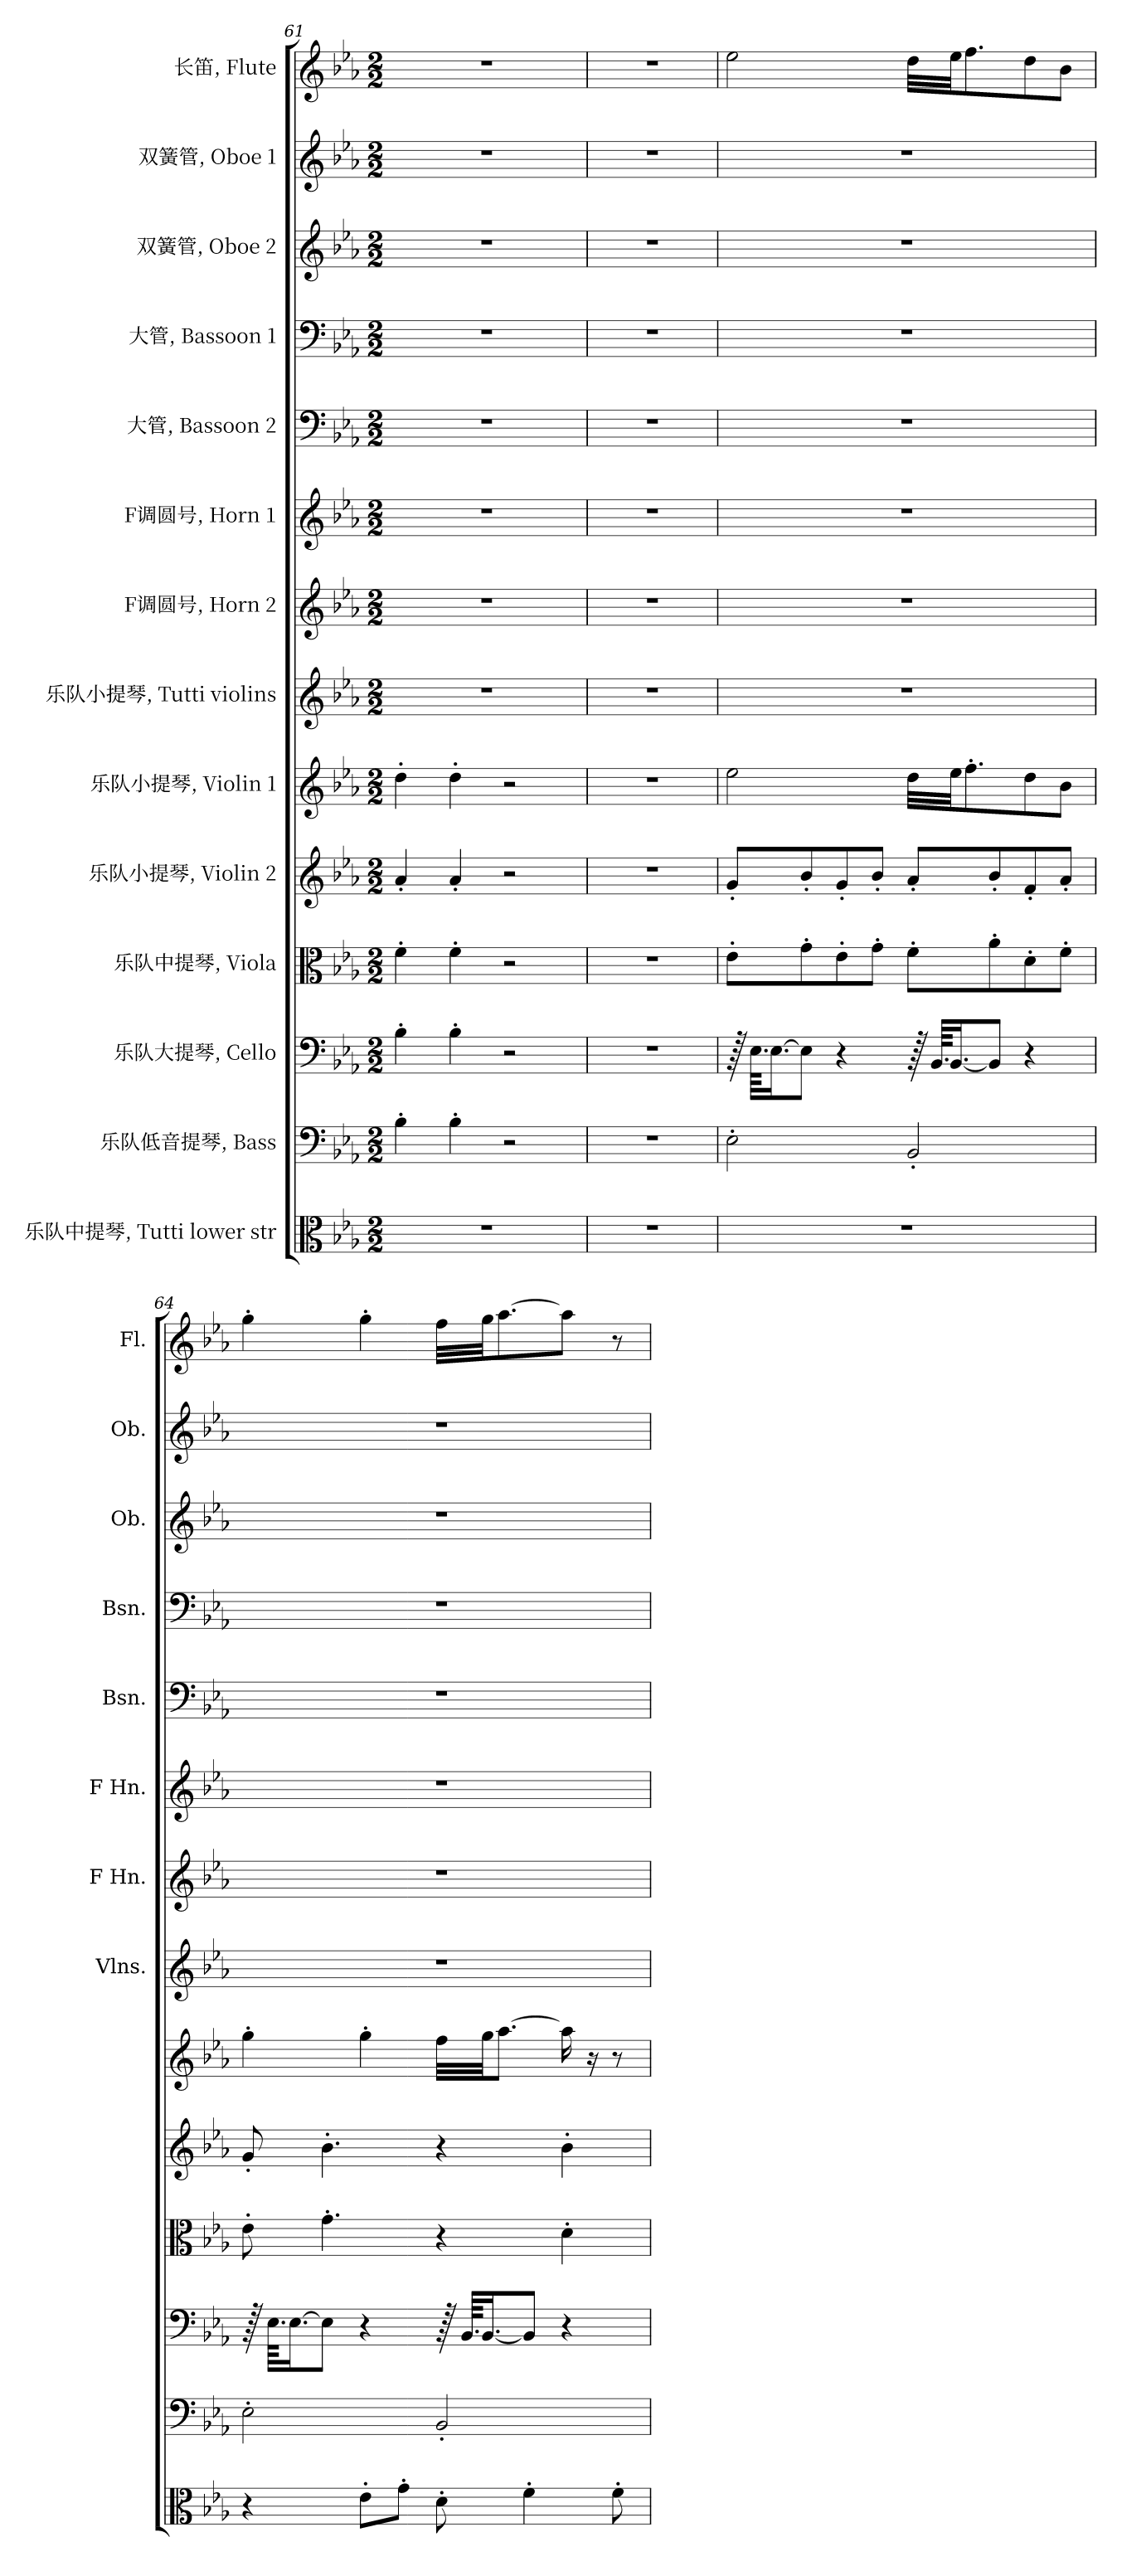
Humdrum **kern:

**kern	**kern	**kern	**kern	**kern	**kern	**kern	**kern	**kern	**kern	**kern	**kern	**kern	**kern
*part14	*part13	*part12	*part11	*part10	*part9	*part8	*part7	*part6	*part5	*part4	*part3	*part2	*part1
*staff14	*staff13	*staff12	*staff11	*staff10	*staff9	*staff8	*staff7	*staff6	*staff5	*staff4	*staff3	*staff2	*staff1
*I"乐队中提琴, Tutti lower str	*I"乐队低音提琴, Bass	*I"乐队大提琴, Cello	*I"乐队中提琴, Viola	*I"乐队小提琴, Violin 2	*I"乐队小提琴, Violin 1	*I"乐队小提琴, Tutti violins	*I"F调圆号, Horn 2	*I"F调圆号, Horn 1	*I"大管, Bassoon 2	*I"大管, Bassoon 1	*I"双簧管, Oboe 2	*I"双簧管, Oboe 1	*I"长笛, Flute
*	*	*	*	*	*	*I'Vlns.	*I'F Hn.	*I'F Hn.	*I'Bsn.	*I'Bsn.	*I'Ob.	*I'Ob.	*I'Fl.
*clefC3	*clefF4	*clefF4	*clefC3	*clefG2	*clefG2	*clefG2	*clefG2	*clefG2	*clefF4	*clefF4	*clefG2	*clefG2	*clefG2
*	*ITrd7c12	*	*	*	*	*	*ITrd4c7	*ITrd4c7	*	*	*	*	*
*k[b-e-a-]	*k[b-e-a-]	*k[b-e-a-]	*k[b-e-a-]	*k[b-e-a-]	*k[b-e-a-]	*k[b-e-a-]	*k[b-e-a-d-]	*k[b-e-a-d-]	*k[b-e-a-]	*k[b-e-a-]	*k[b-e-a-]	*k[b-e-a-]	*k[b-e-a-]
*M2/2	*M2/2	*M2/2	*M2/2	*M2/2	*M2/2	*M2/2	*M2/2	*M2/2	*M2/2	*M2/2	*M2/2	*M2/2	*M2/2
*MM154	*MM154	*MM154	*MM154	*MM154	*MM154	*MM154	*MM154	*MM154	*MM154	*MM154	*MM154	*MM154	*MM154
=61	=61	=61	=61	=61	=61	=61	=61	=61	=61	=61	=61	=61	=61
1r	4BB-'\	4B-'\	4f'\	4a-'/	4dd'\	1r	1r	1r	1r	1r	1r	1r	1r
.	4BB-'\	4B-'\	4f'\	4a-'/	4dd'\	.	.	.	.	.	.	.	.
.	2r	2r	2r	2r	2r	.	.	.	.	.	.	.	.
=62	=62	=62	=62	=62	=62	=62	=62	=62	=62	=62	=62	=62	=62
1r	1r	1r	1r	1r	1r	1r	1r	1r	1r	1r	1r	1r	1r
=63	=63	=63	=63	=63	=63	=63	=63	=63	=63	=63	=63	=63	=63
*	*	*	*	*	*	*	*	*	*	*	*	*	*MM163
1r	2EE-'\	128r	8e-'\L	8g'/L	2ee-\	1r	1r	1r	1r	1r	1r	1r	2ee-\
.	.	64.E-\KKLL	.	.	.	.	.	.	.	.	.	.	.
.	.	[16.E-\J	.	.	.	.	.	.	.	.	.	.	.
.	.	8E-\J]	8g'\	8b-'/	.	.	.	.	.	.	.	.	.
.	.	4r	8e-'\	8g'/	.	.	.	.	.	.	.	.	.
.	.	.	8g'\J	8b-'/J	.	.	.	.	.	.	.	.	.
.	2BBB-'/	128r	8f'\L	8a-'/L	32dd\LLL	.	.	.	.	.	.	.	32dd\LLL
.	.	64.BB-/KKLL	.	.	.	.	.	.	.	.	.	.	.
.	.	[16.BB-/J	.	.	32ee-\JJ	.	.	.	.	.	.	.	32ee-\JJ
.	.	.	.	.	8.ff'\	.	.	.	.	.	.	.	8.ff\
.	.	8BB-/J]	8a-'\	8b-'/	.	.	.	.	.	.	.	.	.
.	.	4r	8d'\	8f'/	8dd\	.	.	.	.	.	.	.	8dd\
.	.	.	8f'\J	8a-'/J	8b-\J	.	.	.	.	.	.	.	8b-\J
!!LO:PB:g=z
=64	=64	=64	=64	=64	=64	=64	=64	=64	=64	=64	=64	=64	=64
*	*	*	*	*	*	*	*	*	*	*	*	*	*MM162
4r	2EE-'\	128r	8e-'\	8g'/	4gg'\	1r	1r	1r	1r	1r	1r	1r	4gg'\
.	.	64.E-\KKLL	.	.	.	.	.	.	.	.	.	.	.
.	.	[16.E-\J	.	.	.	.	.	.	.	.	.	.	.
.	.	8E-\J]	4.g'\	4.b-'\	.	.	.	.	.	.	.	.	.
8e-'\L	.	4r	.	.	4gg'\	.	.	.	.	.	.	.	4gg'\
8g'\J	.	.	.	.	.	.	.	.	.	.	.	.	.
*	*	*	*	*	*	*	*	*	*	*	*	*	*MM163
8d'\	2BBB-'/	128r	4r	4r	32ff\LLL	.	.	.	.	.	.	.	32ff\LLL
.	.	64.BB-/KKLL	.	.	.	.	.	.	.	.	.	.	.
.	.	[16.BB-/J	.	.	32gg\JJ	.	.	.	.	.	.	.	32gg\JJ
.	.	.	.	.	[8.aa-\J	.	.	.	.	.	.	.	[8.aa-\
4f'\	.	8BB-/J]	.	.	.	.	.	.	.	.	.	.	.
.	.	4r	4d'\	4b-'\	16aa-\]	.	.	.	.	.	.	.	8aa-\J]
.	.	.	.	.	16r	.	.	.	.	.	.	.	.
8f'\	.	.	.	.	8r	.	.	.	.	.	.	.	8r
=	=	=	=	=	=	=	=	=	=	=	=	=	=
*-	*-	*-	*-	*-	*-	*-	*-	*-	*-	*-	*-	*-	*-
